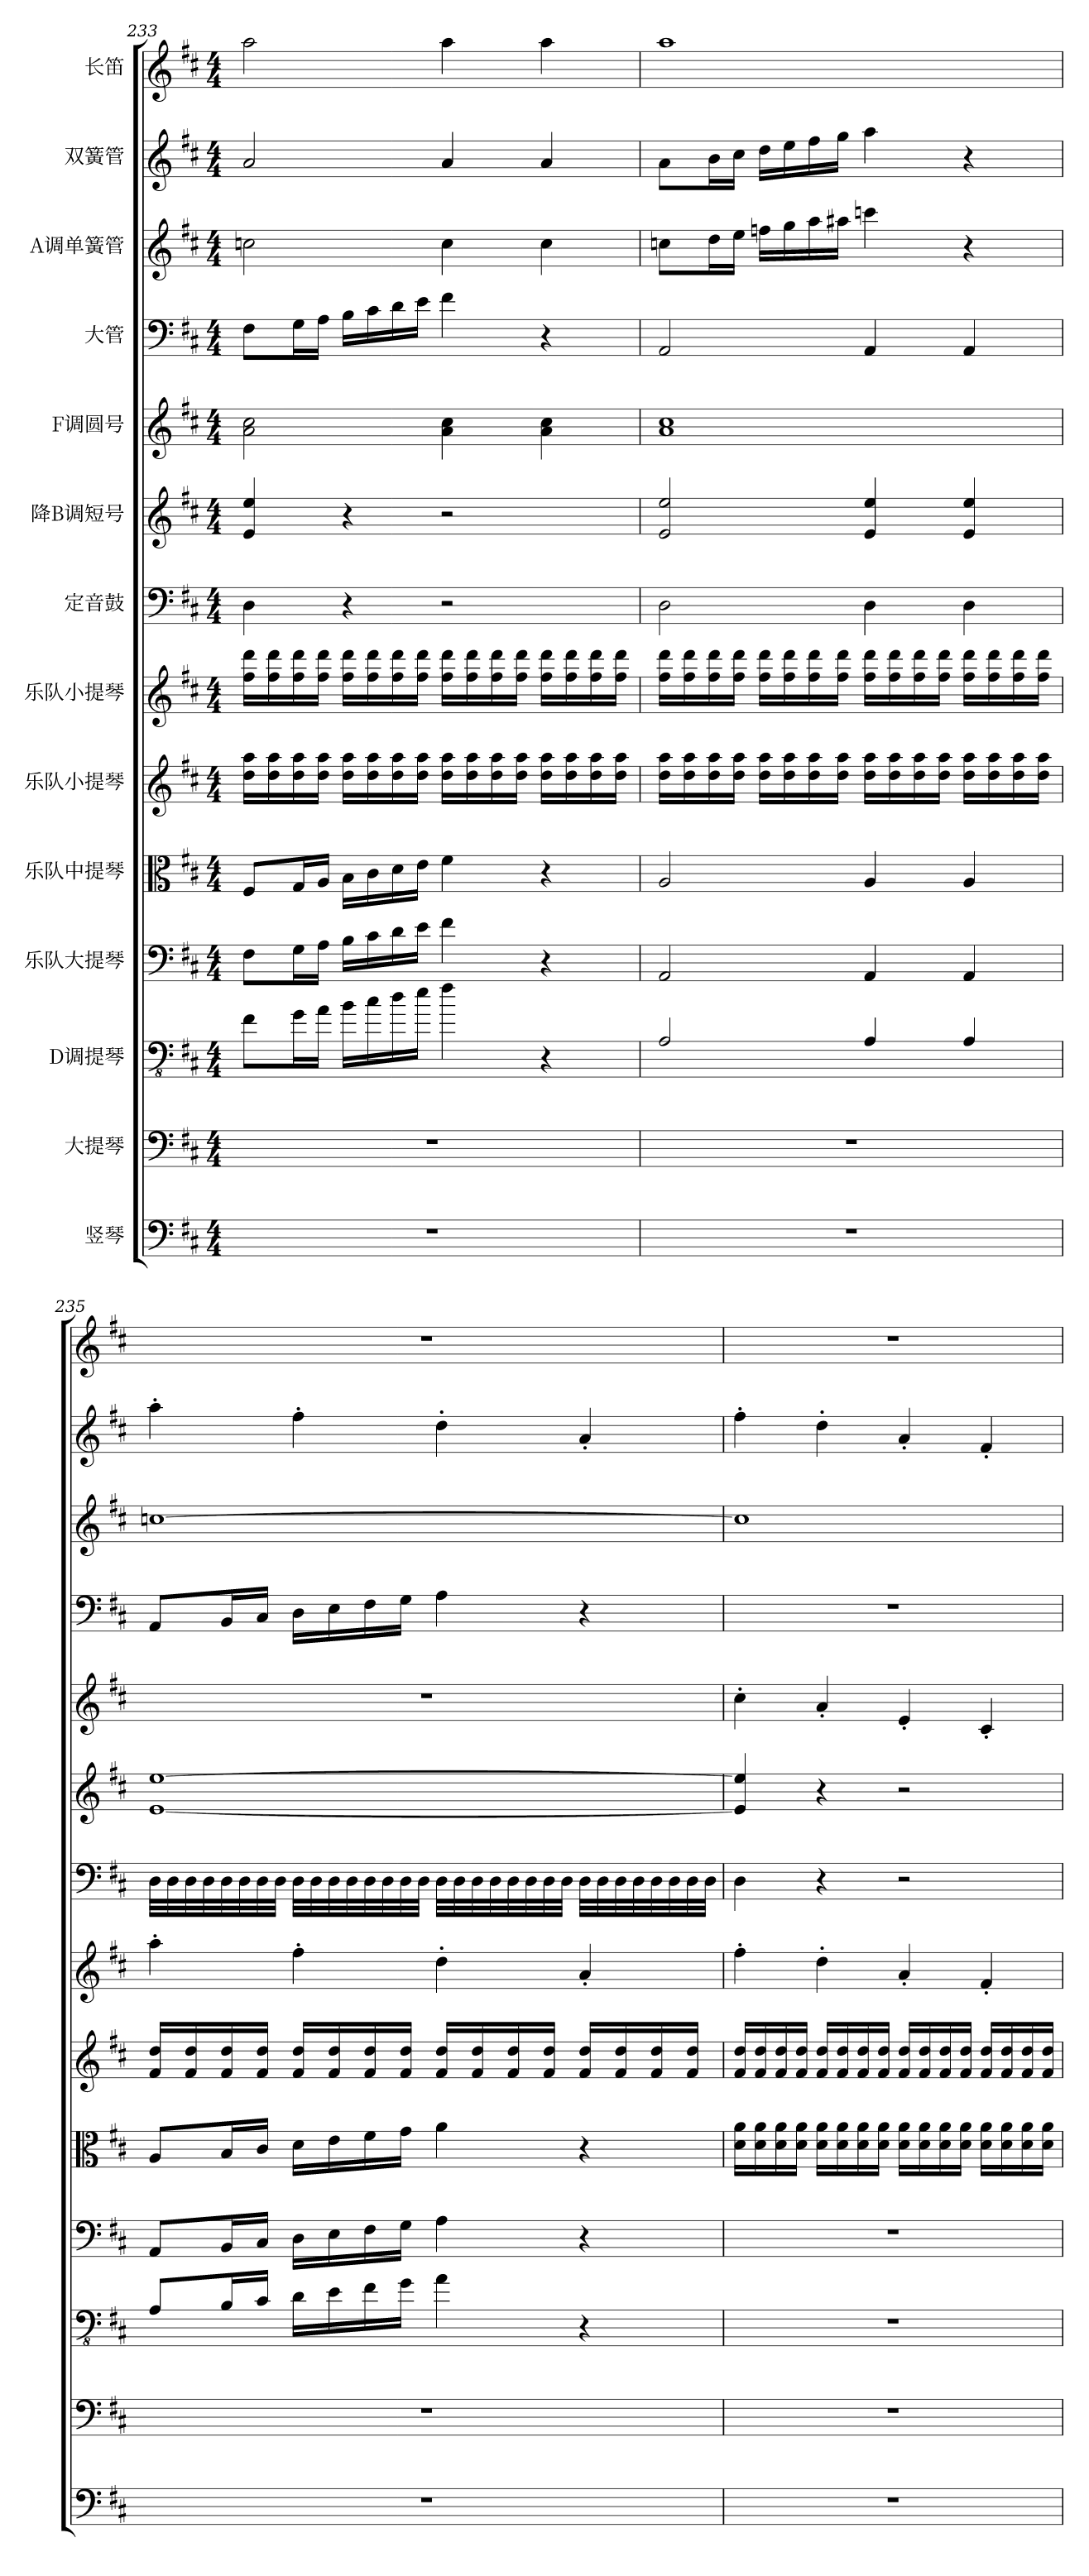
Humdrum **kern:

**kern	**kern	**kern	**kern	**kern	**kern	**kern	**kern	**kern	**kern	**kern	**kern	**kern	**kern
*part14	*part13	*part12	*part11	*part10	*part9	*part8	*part7	*part6	*part5	*part4	*part3	*part2	*part1
*staff14	*staff13	*staff12	*staff11	*staff10	*staff9	*staff8	*staff7	*staff6	*staff5	*staff4	*staff3	*staff2	*staff1
*I"竖琴	*I"大提琴	*I"D调提琴	*I"乐队大提琴	*I"乐队中提琴	*I"乐队小提琴	*I"乐队小提琴	*I"定音鼓	*I"降B调短号	*I"F调圆号	*I"大管	*I"A调单簧管	*I"双簧管	*I"长笛
!!LO:PB:g=z
*clefF4	*clefF4	*clefFv4	*clefF4	*clefC3	*clefG2	*clefG2	*clefF4	*clefG2	*clefG2	*clefF4	*clefG2	*clefG2	*clefG2
*	*	*ITrd7c12	*	*	*	*	*	*ITrd1c2	*ITrd4c7	*	*ITrd2c3	*	*
*k[f#c#]	*k[f#c#]	*k[f#c#]	*k[f#c#]	*k[f#c#]	*k[f#c#]	*k[f#c#]	*k[f#c#]	*k[]	*k[f#]	*k[f#c#]	*k[f#c#g#d#a#]	*k[f#c#]	*k[f#c#]
*M4/4	*M4/4	*M4/4	*M4/4	*M4/4	*M4/4	*M4/4	*M4/4	*M4/4	*M4/4	*M4/4	*M4/4	*M4/4	*M4/4
=233	=233	=233	=233	=233	=233	=233	=233	=233	=233	=233	=233	=233	=233
1r	1r	8FF#\L	8F#\L	8F#/L	16dd\ 16aa\LL	16ff#\ 16ddd\LL	4D\	4d/ 4dd/	2d\ 2f#\	8F#\L	2an\	2a/	2aa\
.	.	.	.	.	16dd\ 16aa\	16ff#\ 16ddd\	.	.	.	.	.	.	.
.	.	16GG\L	16G\L	16G/L	16dd\ 16aa\	16ff#\ 16ddd\	.	.	.	16G\L	.	.	.
.	.	16AA\JJ	16A\JJ	16A/JJ	16dd\ 16aa\JJ	16ff#\ 16ddd\JJ	.	.	.	16A\JJ	.	.	.
.	.	16BB\LL	16B\LL	16B\LL	16dd\ 16aa\LL	16ff#\ 16ddd\LL	4r	4r	.	16B\LL	.	.	.
.	.	16C#\	16c#\	16c#\	16dd\ 16aa\	16ff#\ 16ddd\	.	.	.	16c#\	.	.	.
.	.	16D\	16d\	16d\	16dd\ 16aa\	16ff#\ 16ddd\	.	.	.	16d\	.	.	.
.	.	16E\JJ	16e\JJ	16e\JJ	16dd\ 16aa\JJ	16ff#\ 16ddd\JJ	.	.	.	16e\JJ	.	.	.
.	.	4F#\	4f#\	4f#\	16dd\ 16aa\LL	16ff#\ 16ddd\LL	2r	2r	4d\ 4f#\	4f#\	4a\	4a/	4aa\
.	.	.	.	.	16dd\ 16aa\	16ff#\ 16ddd\	.	.	.	.	.	.	.
.	.	.	.	.	16dd\ 16aa\	16ff#\ 16ddd\	.	.	.	.	.	.	.
.	.	.	.	.	16dd\ 16aa\JJ	16ff#\ 16ddd\JJ	.	.	.	.	.	.	.
.	.	4r	4r	4r	16dd\ 16aa\LL	16ff#\ 16ddd\LL	.	.	4d\ 4f#\	4r	4a\	4a/	4aa\
.	.	.	.	.	16dd\ 16aa\	16ff#\ 16ddd\	.	.	.	.	.	.	.
.	.	.	.	.	16dd\ 16aa\	16ff#\ 16ddd\	.	.	.	.	.	.	.
.	.	.	.	.	16dd\ 16aa\JJ	16ff#\ 16ddd\JJ	.	.	.	.	.	.	.
!!LO:PB:g=z
=234	=234	=234	=234	=234	=234	=234	=234	=234	=234	=234	=234	=234	=234
1r	1r	2AAA/	2AA/	2A/	16dd\ 16aa\LL	16ff#\ 16ddd\LL	2D\	2d/ 2dd/	1d 1f#	2AA/	8an\L	8a\L	1aa
.	.	.	.	.	16dd\ 16aa\	16ff#\ 16ddd\	.	.	.	.	.	.	.
.	.	.	.	.	16dd\ 16aa\	16ff#\ 16ddd\	.	.	.	.	16b\L	16b\L	.
.	.	.	.	.	16dd\ 16aa\JJ	16ff#\ 16ddd\JJ	.	.	.	.	16cc#\JJ	16cc#\JJ	.
.	.	.	.	.	16dd\ 16aa\LL	16ff#\ 16ddd\LL	.	.	.	.	16ddn\LL	16dd\LL	.
.	.	.	.	.	16dd\ 16aa\	16ff#\ 16ddd\	.	.	.	.	16ee\	16ee\	.
.	.	.	.	.	16dd\ 16aa\	16ff#\ 16ddd\	.	.	.	.	16ff#\	16ff#\	.
.	.	.	.	.	16dd\ 16aa\JJ	16ff#\ 16ddd\JJ	.	.	.	.	16ff##X\JJ	16gg\JJ	.
.	.	4AAA/	4AA/	4A/	16dd\ 16aa\LL	16ff#\ 16ddd\LL	4D\	4d/ 4dd/	.	4AA/	4aan\	4aa\	.
.	.	.	.	.	16dd\ 16aa\	16ff#\ 16ddd\	.	.	.	.	.	.	.
.	.	.	.	.	16dd\ 16aa\	16ff#\ 16ddd\	.	.	.	.	.	.	.
.	.	.	.	.	16dd\ 16aa\JJ	16ff#\ 16ddd\JJ	.	.	.	.	.	.	.
.	.	4AAA/	4AA/	4A/	16dd\ 16aa\LL	16ff#\ 16ddd\LL	4D\	4d/ 4dd/	.	4AA/	4r	4r	.
.	.	.	.	.	16dd\ 16aa\	16ff#\ 16ddd\	.	.	.	.	.	.	.
.	.	.	.	.	16dd\ 16aa\	16ff#\ 16ddd\	.	.	.	.	.	.	.
.	.	.	.	.	16dd\ 16aa\JJ	16ff#\ 16ddd\JJ	.	.	.	.	.	.	.
!!LO:PB:g=z
=235	=235	=235	=235	=235	=235	=235	=235	=235	=235	=235	=235	=235	=235
1r	1r	8AAA/L	8AA/L	8A/L	16f#/ 16dd/LL	4aa'\	32D\LLL	[1d [1dd	1r	8AA/L	[1an	4aa'\	1r
.	.	.	.	.	.	.	32D\	.	.	.	.	.	.
.	.	.	.	.	16f#/ 16dd/	.	32D\	.	.	.	.	.	.
.	.	.	.	.	.	.	32D\	.	.	.	.	.	.
.	.	16BBB/L	16BB/L	16B/L	16f#/ 16dd/	.	32D\	.	.	16BB/L	.	.	.
.	.	.	.	.	.	.	32D\	.	.	.	.	.	.
.	.	16CC#/JJ	16C#/JJ	16c#/JJ	16f#/ 16dd/JJ	.	32D\	.	.	16C#/JJ	.	.	.
.	.	.	.	.	.	.	32D\JJJ	.	.	.	.	.	.
.	.	16DD\LL	16D\LL	16d\LL	16f#/ 16dd/LL	4ff#'\	32D\LLL	.	.	16D\LL	.	4ff#'\	.
.	.	.	.	.	.	.	32D\	.	.	.	.	.	.
.	.	16EE\	16E\	16e\	16f#/ 16dd/	.	32D\	.	.	16E\	.	.	.
.	.	.	.	.	.	.	32D\	.	.	.	.	.	.
.	.	16FF#\	16F#\	16f#\	16f#/ 16dd/	.	32D\	.	.	16F#\	.	.	.
.	.	.	.	.	.	.	32D\	.	.	.	.	.	.
.	.	16GG\JJ	16G\JJ	16g\JJ	16f#/ 16dd/JJ	.	32D\	.	.	16G\JJ	.	.	.
.	.	.	.	.	.	.	32D\JJJ	.	.	.	.	.	.
.	.	4AA\	4A\	4a\	16f#/ 16dd/LL	4dd'\	32D\LLL	.	.	4A\	.	4dd'\	.
.	.	.	.	.	.	.	32D\	.	.	.	.	.	.
.	.	.	.	.	16f#/ 16dd/	.	32D\	.	.	.	.	.	.
.	.	.	.	.	.	.	32D\	.	.	.	.	.	.
.	.	.	.	.	16f#/ 16dd/	.	32D\	.	.	.	.	.	.
.	.	.	.	.	.	.	32D\	.	.	.	.	.	.
.	.	.	.	.	16f#/ 16dd/JJ	.	32D\	.	.	.	.	.	.
.	.	.	.	.	.	.	32D\JJJ	.	.	.	.	.	.
.	.	4r	4r	4r	16f#/ 16dd/LL	4a'/	32D\LLL	.	.	4r	.	4a'/	.
.	.	.	.	.	.	.	32D\	.	.	.	.	.	.
.	.	.	.	.	16f#/ 16dd/	.	32D\	.	.	.	.	.	.
.	.	.	.	.	.	.	32D\	.	.	.	.	.	.
.	.	.	.	.	16f#/ 16dd/	.	32D\	.	.	.	.	.	.
.	.	.	.	.	.	.	32D\	.	.	.	.	.	.
.	.	.	.	.	16f#/ 16dd/JJ	.	32D\	.	.	.	.	.	.
.	.	.	.	.	.	.	32D\JJJ	.	.	.	.	.	.
!!LO:PB:g=z
=236	=236	=236	=236	=236	=236	=236	=236	=236	=236	=236	=236	=236	=236
1r	1r	1r	1r	16d\ 16a\LL	16f#/ 16dd/LL	4ff#'\	4D\	4d/] 4dd/]	4f#'\	1r	1a]	4ff#'\	1r
.	.	.	.	16d\ 16a\	16f#/ 16dd/	.	.	.	.	.	.	.	.
.	.	.	.	16d\ 16a\	16f#/ 16dd/	.	.	.	.	.	.	.	.
.	.	.	.	16d\ 16a\JJ	16f#/ 16dd/JJ	.	.	.	.	.	.	.	.
.	.	.	.	16d\ 16a\LL	16f#/ 16dd/LL	4dd'\	4r	4r	4d'/	.	.	4dd'\	.
.	.	.	.	16d\ 16a\	16f#/ 16dd/	.	.	.	.	.	.	.	.
.	.	.	.	16d\ 16a\	16f#/ 16dd/	.	.	.	.	.	.	.	.
.	.	.	.	16d\ 16a\JJ	16f#/ 16dd/JJ	.	.	.	.	.	.	.	.
.	.	.	.	16d\ 16a\LL	16f#/ 16dd/LL	4a'/	2r	2r	4A'/	.	.	4a'/	.
.	.	.	.	16d\ 16a\	16f#/ 16dd/	.	.	.	.	.	.	.	.
.	.	.	.	16d\ 16a\	16f#/ 16dd/	.	.	.	.	.	.	.	.
.	.	.	.	16d\ 16a\JJ	16f#/ 16dd/JJ	.	.	.	.	.	.	.	.
.	.	.	.	16d\ 16a\LL	16f#/ 16dd/LL	4f#'/	.	.	4F#'/	.	.	4f#'/	.
.	.	.	.	16d\ 16a\	16f#/ 16dd/	.	.	.	.	.	.	.	.
.	.	.	.	16d\ 16a\	16f#/ 16dd/	.	.	.	.	.	.	.	.
.	.	.	.	16d\ 16a\JJ	16f#/ 16dd/JJ	.	.	.	.	.	.	.	.
=	=	=	=	=	=	=	=	=	=	=	=	=	=
*-	*-	*-	*-	*-	*-	*-	*-	*-	*-	*-	*-	*-	*-
